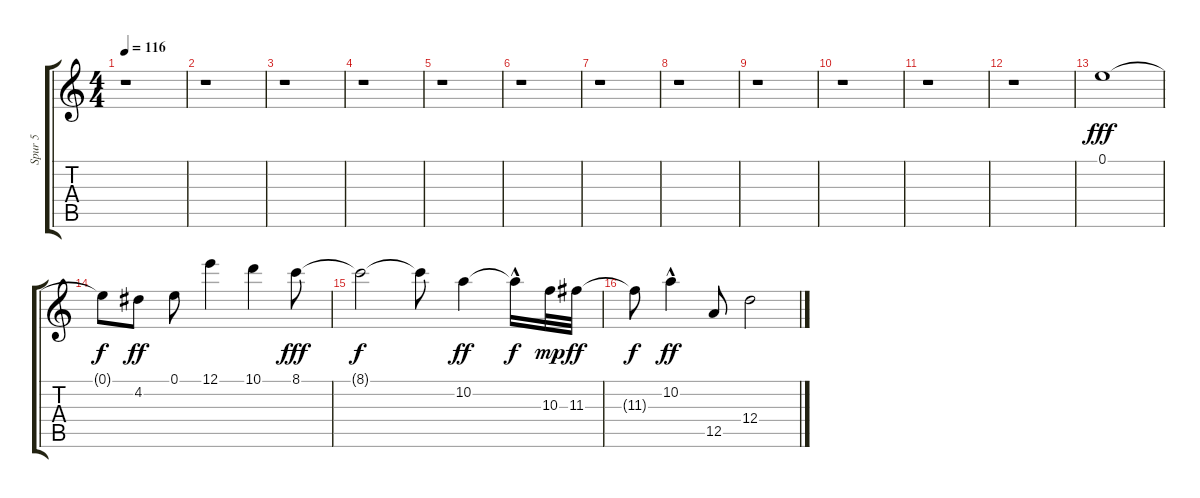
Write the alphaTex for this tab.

\track ("Spur 5" "Spur 5") {instrument overdrivenguitar}
\staff {score tabs}
\tuning (E4 B3 G3 D3 A2 E2) {hide}
\ts (4 4)
\tempo 116
\clef g2
\ks c
r.1{dy f} |
r.1 |
r.1 |
r.1 |
r.1 |
r.1 |
r.1 |
r.1 |
r.1 |
r.1 |
r.1 |
r.1 |
0.1.1{dy fff} |
0.1{t}.8{dy f} 4.2.8{dy ff} 0.1.8 12.1.4 10.1.4 8.1.8{dy fff} |
8.1{t}.2{dy f} 8.1{t}.8 10.2.4{dy ff} 10.2{hac t}.16{dy f} 10.3.32{dy mp} 11.3.32{dy ff} |
11.3{t}.8{dy f} 10.2{hac}.4{dy ff} 12.5.8 12.4.2
